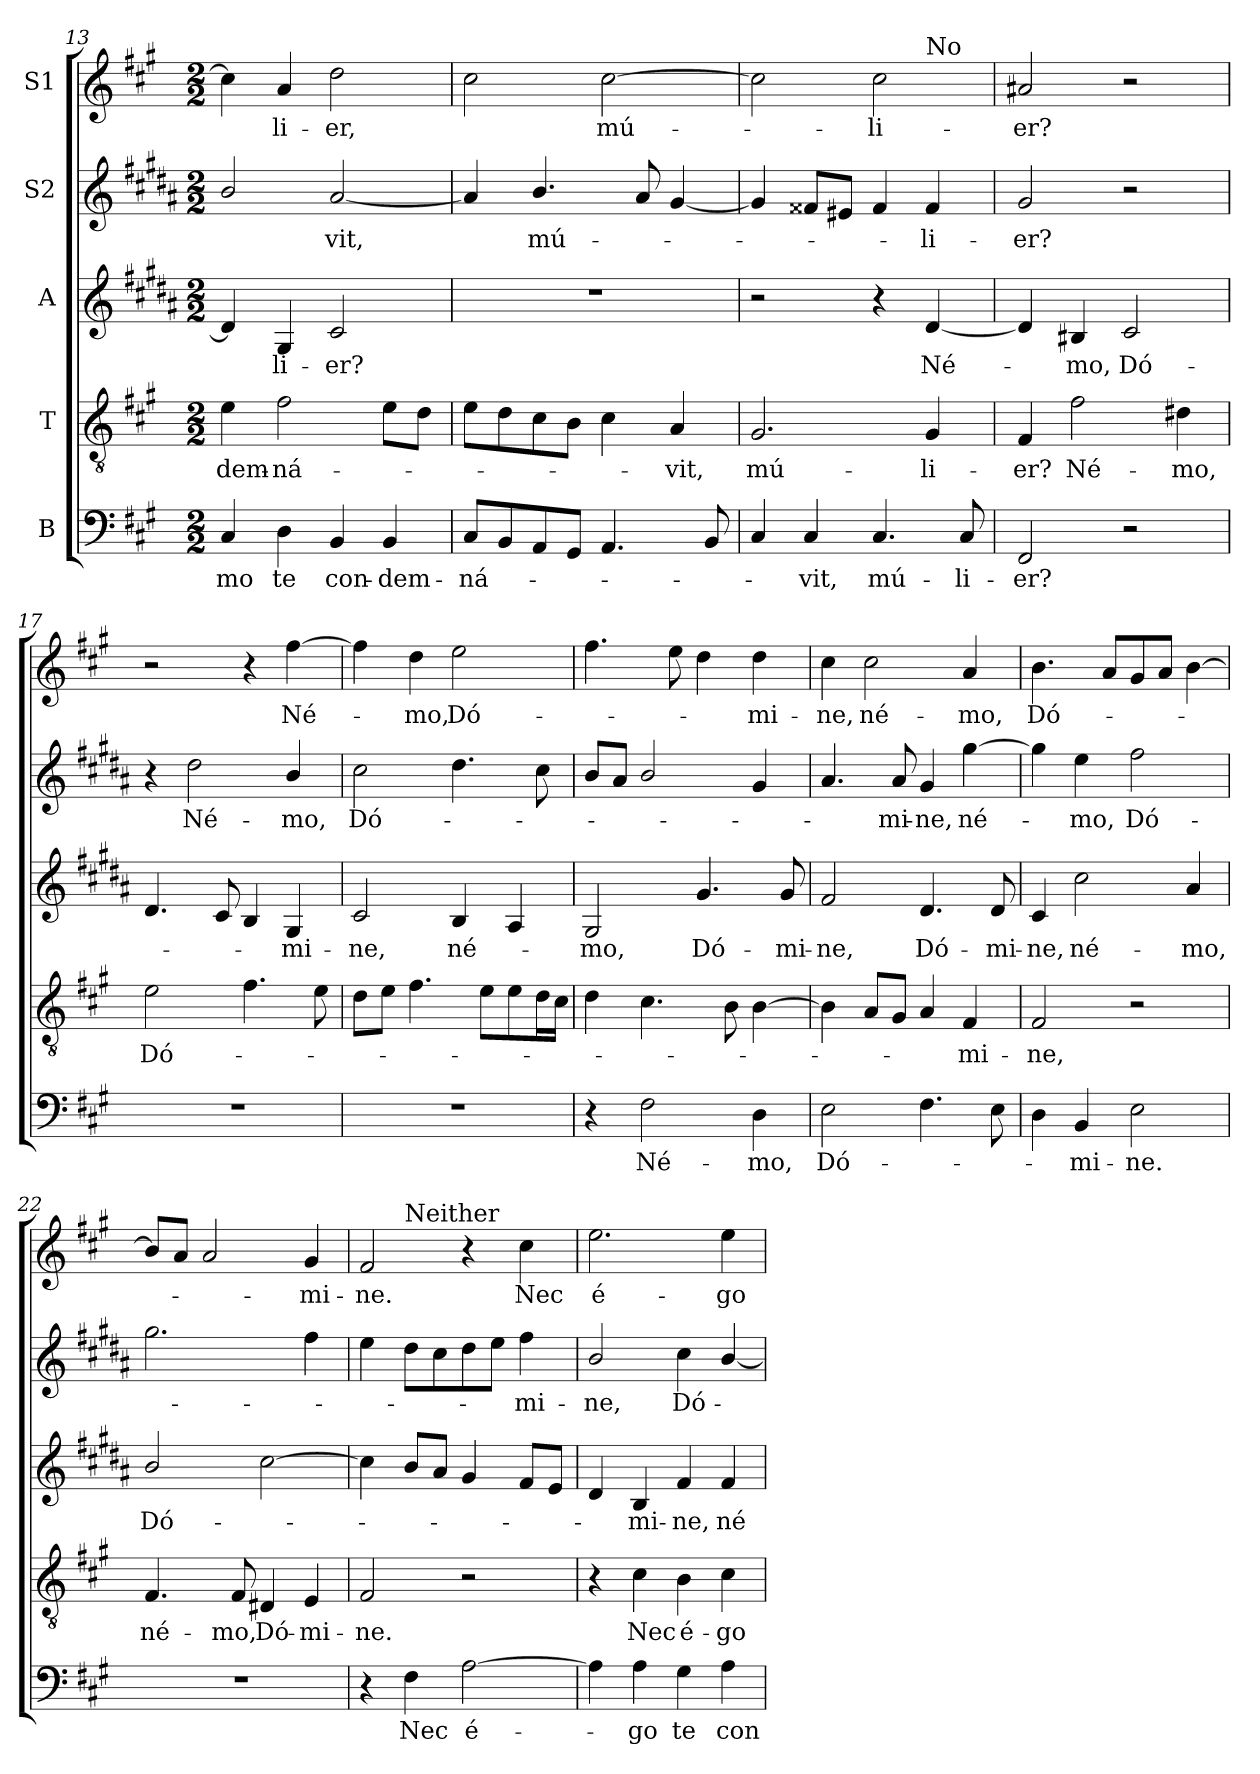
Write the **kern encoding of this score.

**kern	**text	**kern	**text	**kern	**text	**kern	**text	**kern	**text
*part5	*part5	*part4	*part4	*part3	*part3	*part2	*part2	*part1	*part1
*staff5	*staff5	*staff4	*staff4	*staff3	*staff3	*staff2	*staff2	*staff1	*staff1
*I"B	*	*I"T	*	*I"A	*	*I"S2	*	*I"S1	*
*clefF4	*	*clefGv2	*	*clefG2	*	*clefG2	*	*clefG2	*
*	*	*	*	*ITrd1c2	*	*ITrd1c2	*	*	*
*k[f#c#g#]	*	*k[f#c#g#]	*	*k[f#c#g#]	*	*k[f#c#g#]	*	*k[f#c#g#]	*
*A:	*	*A:	*	*A:	*	*A:	*	*A:	*
*M2/2	*	*M2/2	*	*M2/2	*	*M2/2	*	*M2/2	*
=13	=13	=13	=13	=13	=13	=13	=13	=13	=13
!	!LO:LY:b	!	!LO:LY:b	!	!	!	!	!	!
4C#/	-mo	4e\	-dem-	4c#/]	.	2a/	.	4cc#\]	.
!	!LO:LY:b	!	!LO:LY:b	!	!LO:LY:b	!	!	!	!LO:LY:b
4D\	te	2f#\	-ná-	4F#/	-li-	.	.	4a/	-li-
!	!LO:LY:b	!	!	!	!LO:LY:b	!	!LO:LY:b	!	!LO:LY:b
4BB/	con-	.	.	2B/	-er?	[2g#/	-vit,	2dd\	-er,
!	!LO:LY:b	!	!	!	!	!	!	!	!
4BB/	-dem-	8e\L	.	.	.	.	.	.	.
.	.	8d\J	.	.	.	.	.	.	.
=14	=14	=14	=14	=14	=14	=14	=14	=14	=14
!	!LO:LY:b	!	!	!	!	!	!	!	!
8C#/L	-ná-	8e\L	.	1r	.	4g#/]	.	2cc#\	.
8BB/	.	8d\	.	.	.	.	.	.	.
!	!	!	!	!	!	!	!LO:LY:b	!	!
8AA/	.	8c#\	.	.	.	4.a/	mú-	.	.
8GG#/J	.	8B\J	.	.	.	.	.	.	.
!	!	!	!	!	!	!	!	!	!LO:LY:b
4.AA/	.	4c#\	.	.	.	.	.	[2cc#\	mú-
.	.	.	.	.	.	8g#/	.	.	.
!	!	!	!LO:LY:b	!	!	!	!	!	!
.	.	4A/	-vit,	.	.	[4f#/	.	.	.
8BB/	.	.	.	.	.	.	.	.	.
!!LO:PB:g=z
=15	=15	=15	=15	=15	=15	=15	=15	=15	=15
!	!	!	!LO:LY:b	!	!	!	!	!	!
*	*	*	*	*	*	*	*	*^	*
4C#/	.	2.G#/	mú-	2r	.	4f#/]	.	2cc#\]	2.ryy	.
!	!LO:LY:b	!	!	!	!	!	!	!	!	!
4C#/	-vit,	.	.	.	.	8e#X/L	.	.	.	.
.	.	.	.	.	.	8d#X/J	.	.	.	.
!	!LO:LY:b	!	!	!	!	!	!	!	!	!LO:LY:b
4.C#/	mú-	.	.	4r	.	4e#/	.	2cc#\	.	-li-
!	!	!	!	!	!	!	!	!	!LO:TX:a:t=No	!
!	!	!	!LO:LY:b	!	!LO:LY:b	!	!LO:LY:b	!	!	!
.	.	4G#/	-li-	[4c#/	Né-	4e#/	-li-	.	4ryy	.
!	!LO:LY:b	!	!	!	!	!	!	!	!	!
8C#/	-li-	.	.	.	.	.	.	.	.	.
=16	=16	=16	=16	=16	=16	=16	=16	=16	=16	=16
!	!	!	!	!	!	!	!	!LO:TX:a:t=one, Lord.	!	!
!	!LO:LY:b	!	!LO:LY:b	!	!	!	!LO:LY:b	!	!	!LO:LY:b
*	*	*	*	*	*	*	*	*v	*v	*
2FF#/	-er?	4F#/	-er?	4c#/]	.	2f#/	-er?	2a#X/	-er?
!	!	!	!LO:LY:b	!	!LO:LY:b	!	!	!	!
.	.	2f#\	Né-	4A#X/	-mo,	.	.	.	.
!	!	!	!	!	!LO:LY:b	!	!	!	!
2r	.	.	.	2B/	Dó-	2r	.	2r	.
!	!	!	!LO:LY:b	!	!	!	!	!	!
.	.	4d#X\	-mo,	.	.	.	.	.	.
=17	=17	=17	=17	=17	=17	=17	=17	=17	=17
!	!	!	!LO:LY:b	!	!	!	!	!	!
1r	.	2e\	Dó-	4.c#/	.	4r	.	2r	.
!	!	!	!	!	!	!	!LO:LY:b	!	!
.	.	.	.	.	.	2cc#\	Né-	.	.
.	.	.	.	8B/	.	.	.	.	.
.	.	4.f#\	.	4A/	.	.	.	4r	.
!	!	!	!	!	!LO:LY:b	!	!LO:LY:b	!	!LO:LY:b
.	.	.	.	4F#/	-mi-	4a/	-mo,	[4ff#\	Né-
.	.	8e\	.	.	.	.	.	.	.
=18	=18	=18	=18	=18	=18	=18	=18	=18	=18
!	!	!	!	!	!LO:LY:b	!	!LO:LY:b	!	!
1r	.	8d\L	.	2B/	-ne,	2b\	Dó-	4ff#\]	.
.	.	8e\J	.	.	.	.	.	.	.
!	!	!	!	!	!	!	!	!	!LO:LY:b
.	.	4.f#\	.	.	.	.	.	4dd\	-mo,
!	!	!	!	!	!LO:LY:b	!	!	!	!LO:LY:b
.	.	.	.	4A/	né-	4.cc#\	.	2ee\	Dó-
.	.	8e\L	.	.	.	.	.	.	.
.	.	8e\	.	4G#/	.	.	.	.	.
.	.	16d\L	.	.	.	8b\	.	.	.
.	.	16c#\JJ	.	.	.	.	.	.	.
=19	=19	=19	=19	=19	=19	=19	=19	=19	=19
!	!	!	!	!	!LO:LY:b	!	!	!	!
4r	.	4d\	.	2F#/	-mo,	8a/L	.	4.ff#\	.
.	.	.	.	.	.	8g#/J	.	.	.
!	!LO:LY:b	!	!	!	!	!	!	!	!
2F#\	Né-	4.c#\	.	.	.	2a/	.	.	.
.	.	.	.	.	.	.	.	8ee\	.
!	!	!	!	!	!LO:LY:b	!	!	!	!
.	.	.	.	4.f#/	Dó-	.	.	4dd\	.
.	.	8B\	.	.	.	.	.	.	.
!	!LO:LY:b	!	!	!	!	!	!	!	!LO:LY:b
4D\	-mo,	[4B\	.	.	.	4f#/	.	4dd\	-mi-
!	!	!	!	!	!LO:LY:b	!	!	!	!
.	.	.	.	8f#/	-mi-	.	.	.	.
!!LO:LB:g=z
=20	=20	=20	=20	=20	=20	=20	=20	=20	=20
!	!LO:LY:b	!	!	!	!LO:LY:b	!	!	!	!LO:LY:b
2E\	Dó-	4B\]	.	2e/	-ne,	4.g#/	.	4cc#\	-ne,
!	!	!	!	!	!	!	!	!	!LO:LY:b
.	.	8A/L	.	.	.	.	.	2cc#\	né-
!	!	!	!	!	!	!	!LO:LY:b	!	!
.	.	8G#/J	.	.	.	8g#/	-mi-	.	.
!	!	!	!	!	!LO:LY:b	!	!LO:LY:b	!	!
4.F#\	.	4A/	.	4.c#/	Dó-	4f#/	-ne,	.	.
!	!	!	!LO:LY:b	!	!	!	!LO:LY:b	!	!LO:LY:b
.	.	4F#/	-mi-	.	.	[4ff#\	né-	4a/	-mo,
!	!	!	!	!	!LO:LY:b	!	!	!	!
8E\	.	.	.	8c#/	-mi-	.	.	.	.
=21	=21	=21	=21	=21	=21	=21	=21	=21	=21
!	!	!	!LO:LY:b	!	!LO:LY:b	!	!	!	!LO:LY:b
4D\	.	2F#/	-ne,	4B/	-ne,	4ff#\]	.	4.b\	Dó-
!	!LO:LY:b	!	!	!	!LO:LY:b	!	!LO:LY:b	!	!
4BB/	-mi-	.	.	2b\	né-	4dd\	-mo,	.	.
.	.	.	.	.	.	.	.	8a/L	.
!	!LO:LY:b	!	!	!	!	!	!LO:LY:b	!	!
2E\	-ne.	2r	.	.	.	2ee\	Dó-	8g#/	.
.	.	.	.	.	.	.	.	8a/J	.
!	!	!	!	!	!LO:LY:b	!	!	!	!
.	.	.	.	4g#/	-mo,	.	.	[4b\	.
=22	=22	=22	=22	=22	=22	=22	=22	=22	=22
!	!	!	!LO:LY:b	!	!LO:LY:b	!	!	!	!
1r	.	4.F#/	né-	2a/	Dó-	2.ff#\	.	8b/L]	.
.	.	.	.	.	.	.	.	8a/J	.
.	.	.	.	.	.	.	.	2a/	.
!	!	!	!LO:LY:b	!	!	!	!	!	!
.	.	8F#/	-mo,	.	.	.	.	.	.
!	!	!	!LO:LY:b	!	!	!	!	!	!
.	.	4D#X/	Dó-	[2b\	.	.	.	.	.
!	!	!	!LO:LY:b	!	!	!	!	!	!LO:LY:b
.	.	4E/	-mi-	.	.	4ee\	.	4g#/	-mi-
=23	=23	=23	=23	=23	=23	=23	=23	=23	=23
!	!	!	!LO:LY:b	!	!	!	!	!	!LO:LY:b
*	*	*	*	*	*	*	*	*^	*
4r	.	2F#/	-ne.	4b\]	.	4dd\	.	2f#/	4ryy	-ne.
!	!	!	!	!	!	!	!	!	!LO:TX:a:t=Neither	!
!	!LO:LY:b	!	!	!	!	!	!	!	!	!
4F#\	Nec	.	.	8a/L	.	8cc#\L	.	.	2.ryy	.
.	.	.	.	8g#/J	.	8b\	.	.	.	.
!	!LO:LY:b	!	!	!	!	!	!	!	!	!
[2A\	é-	2r	.	4f#/	.	8cc#\	.	4r	.	.
.	.	.	.	.	.	8dd\J	.	.	.	.
!	!	!	!	!	!	!	!LO:LY:b	!	!	!LO:LY:b
.	.	.	.	8e/L	.	4ee\	-mi-	4cc#\	.	Nec
.	.	.	.	8d/J	.	.	.	.	.	.
=24	=24	=24	=24	=24	=24	=24	=24	=24	=24	=24
!	!	!	!	!	!	!	!	!LO:TX:a:t=will I	!	!
!	!	!	!	!	!	!	!LO:LY:b	!	!	!LO:LY:b
*	*	*	*	*	*	*	*	*v	*v	*
4A\]	.	4r	.	4c#/	.	2a/	-ne,	2.ee\	é-
!	!LO:LY:b	!	!LO:LY:b	!	!LO:LY:b	!	!	!	!
4A\	-go	4c#\	Nec	4A/	-mi-	.	.	.	.
!	!LO:LY:b	!	!LO:LY:b	!	!LO:LY:b	!	!LO:LY:b	!	!
4G#\	te	4B\	é-	4e/	-ne,	4b\	Dó-	.	.
!	!LO:LY:b	!	!LO:LY:b	!	!LO:LY:b	!	!	!	!LO:LY:b
4A\	con-	4c#\	-go	4e/	né-	[4a/	.	4ee\	-go
=	=	=	=	=	=	=	=	=	=
*-	*-	*-	*-	*-	*-	*-	*-	*-	*-
